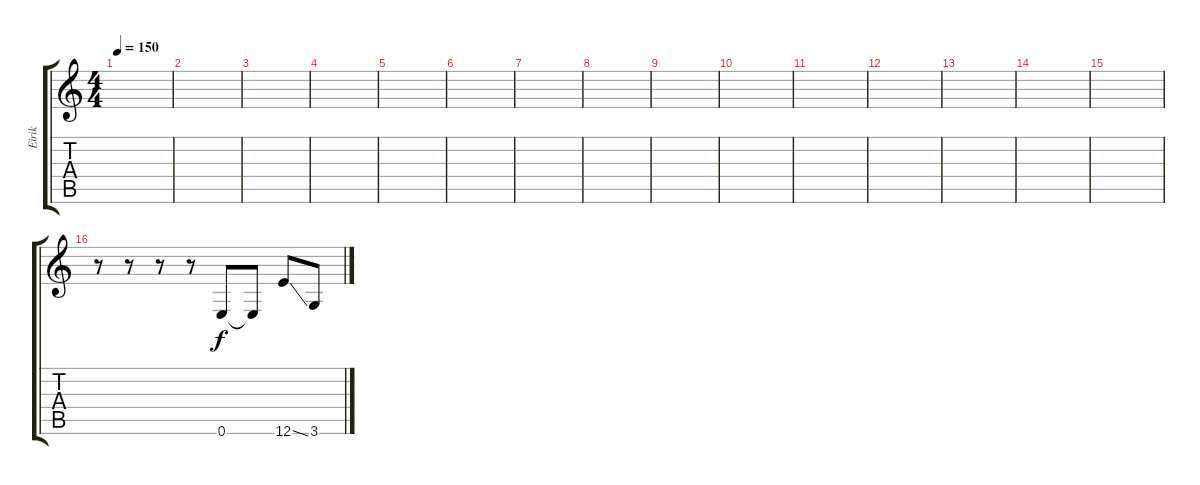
\track ("Eirik" "Eirik") {instrument distortionguitar}
\staff {score tabs}
\tuning (E4 B3 G3 D3 A2 E2) {hide}
\ts (4 4)
\tempo 150
\clef g2
\ks c
|
|
|
|
|
|
|
|
|
|
|
|
|
|
|
r.8 r.8 r.8 r.8 0.6.8 0.6{t}.8 12.6{ss}.8 3.6.8
